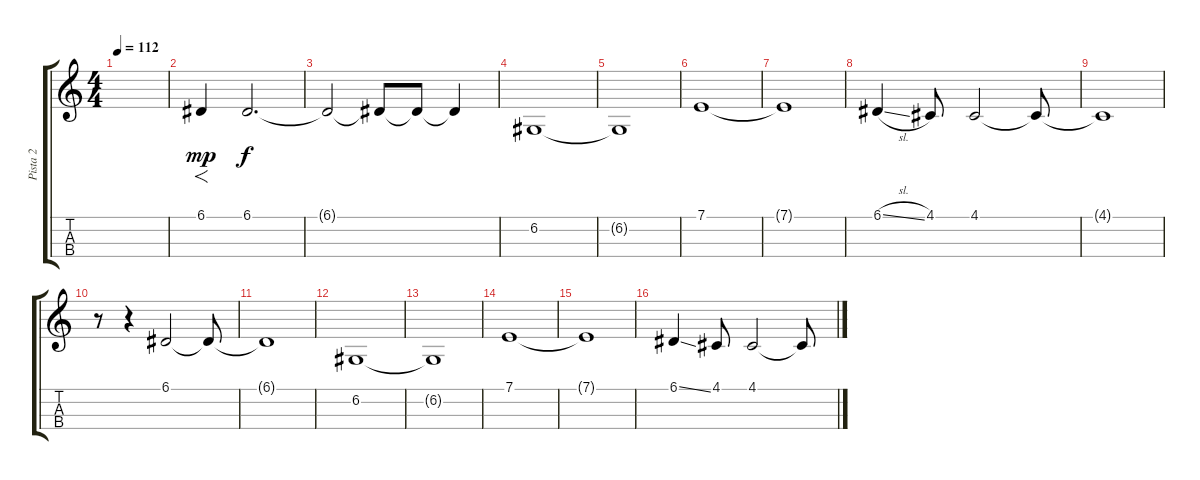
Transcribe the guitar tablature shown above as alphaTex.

\track ("Pista 2" "Pista 2") {instrument cello}
\staff {score tabs}
\tuning (A3 D3 G2 C2) {hide}
\ts (4 4)
\tempo 112
\clef g2
\ks c
|
6.1.4{f dy mp} 6.1.2{d dy f} |
6.1{t}.2 6.1{t}.8 6.1{t}.8 6.1{t}.4 |
6.2.1 |
6.2{t}.1 |
7.1.1 |
7.1{t}.1 |
6.1{sl}.4 4.1.8 4.1.2 4.1{t}.8 |
4.1{t}.1 |
r.8 r.4 6.1.2 6.1{t}.8 |
6.1{t}.1 |
6.2.1 |
6.2{t}.1 |
7.1.1 |
7.1{t}.1 |
6.1{ss}.4 4.1.8 4.1.2 4.1{t}.8
